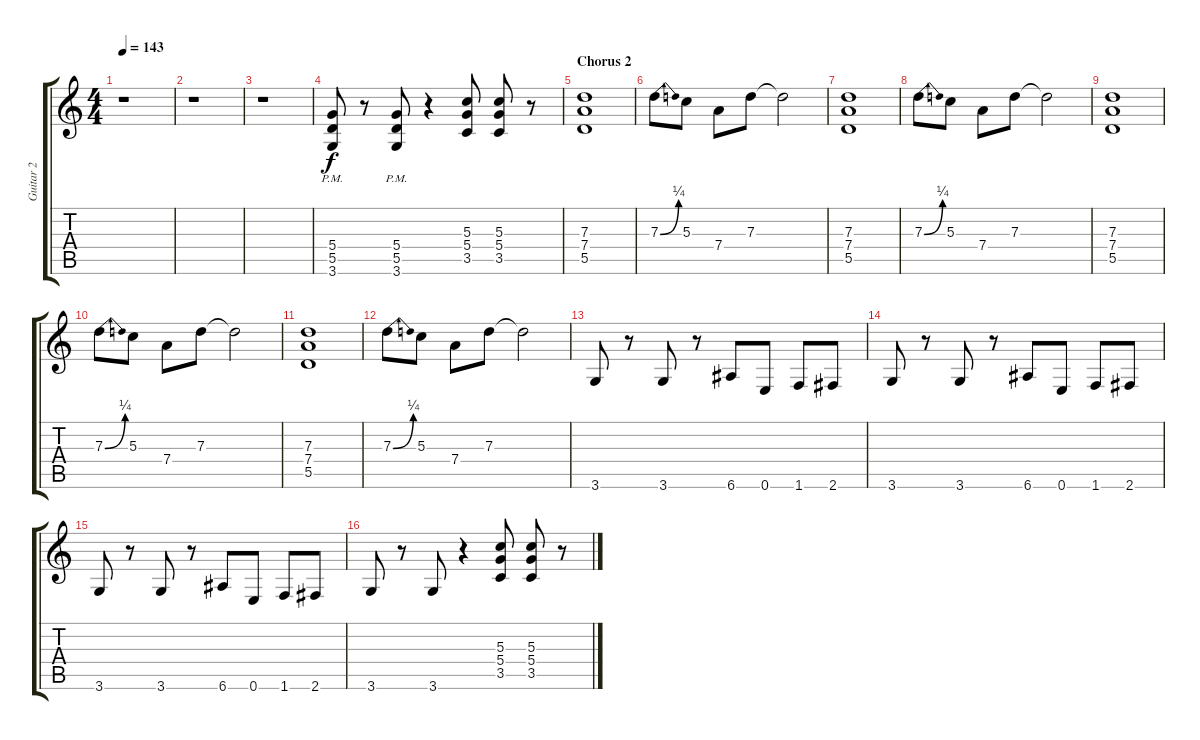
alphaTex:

\track ("Guitar 2" "Guitar 2") {instrument distortionguitar}
\staff {score tabs}
\tuning (E4 B3 G3 D3 A2 E2) {hide}
\ts (4 4)
\tempo 143
\clef g2
\ks c
r.1{dy f} |
r.1 |
r.1 |
(5.4 5.5 3.6{pm}).8 r.8 (5.4 5.5 3.6{pm}).8 r.4 (5.3 5.4 3.5).8 (5.3 5.4 3.5).8 r.8 |
\section ("" "Chorus 2")
(7.3 7.4 5.5).1 |
7.3{be (bend 0 0 60 1)}.8 5.3.8 7.4.8 7.3.8 7.3{t}.2 |
(7.3 7.4 5.5).1 |
7.3{be (bend 0 0 60 1)}.8 5.3.8 7.4.8 7.3.8 7.3{t}.2 |
(7.3 7.4 5.5).1 |
7.3{be (bend 0 0 60 1)}.8 5.3.8 7.4.8 7.3.8 7.3{t}.2 |
(7.3 7.4 5.5).1 |
7.3{be (bend 0 0 60 1)}.8 5.3.8 7.4.8 7.3.8 7.3{t}.2 |
3.6.8 r.8 3.6.8 r.8 6.6.8 0.6.8 1.6.8 2.6.8 |
3.6.8 r.8 3.6.8 r.8 6.6.8 0.6.8 1.6.8 2.6.8 |
3.6.8 r.8 3.6.8 r.8 6.6.8 0.6.8 1.6.8 2.6.8 |
3.6.8 r.8 3.6.8 r.4 (5.3 5.4 3.5).8 (5.3 5.4 3.5).8 r.8
